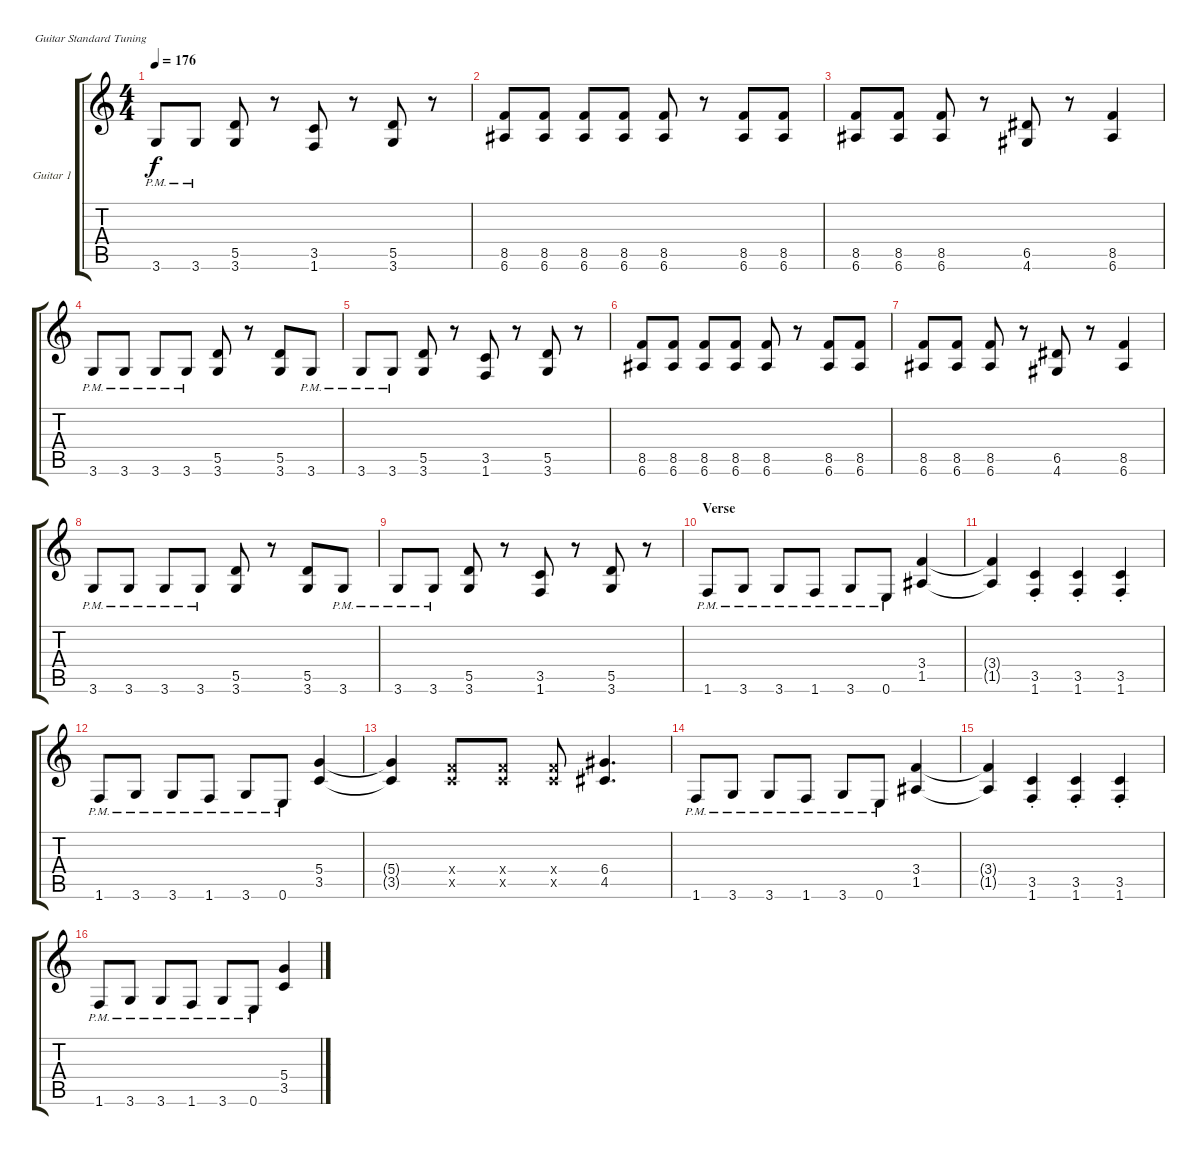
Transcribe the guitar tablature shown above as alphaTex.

\bracketExtendMode groupsimilarinstruments
\firstSystemTrackNameOrientation horizontal
\otherSystemsTrackNameOrientation horizontal
\track ("Guitar 1" "Guitar 1") {instrument distortionguitar}
\staff {score tabs}
\tuning (E4 B3 G3 D3 A2 E2)
\ts (4 4)
\tempo 176
\clef g2
\ks c
3.6{pm}.8{dy f} 3.6{pm}.8 (5.5 3.6).8 r.8 (3.5 1.6).8 r.8 (5.5 3.6).8 r.8 |
(8.5 6.6).8 (8.5 6.6).8 (8.5 6.6).8 (8.5 6.6).8 (8.5 6.6).8 r.8 (8.5 6.6).8 (8.5 6.6).8 |
(8.5 6.6).8 (8.5 6.6).8 (8.5 6.6).8 r.8 (6.5 4.6).8 r.8 (8.5 6.6).4 |
3.6{pm}.8 3.6{pm}.8 3.6{pm}.8 3.6{pm}.8 (5.5 3.6).8 r.8 (5.5 3.6).8 3.6{pm}.8 |
3.6{pm}.8 3.6{pm}.8 (5.5 3.6).8 r.8 (3.5 1.6).8 r.8 (5.5 3.6).8 r.8 |
(8.5 6.6).8 (8.5 6.6).8 (8.5 6.6).8 (8.5 6.6).8 (8.5 6.6).8 r.8 (8.5 6.6).8 (8.5 6.6).8 |
(8.5 6.6).8 (8.5 6.6).8 (8.5 6.6).8 r.8 (6.5 4.6).8 r.8 (8.5 6.6).4 |
3.6{pm}.8 3.6{pm}.8 3.6{pm}.8 3.6{pm}.8 (5.5 3.6).8 r.8 (5.5 3.6).8 3.6{pm}.8 |
3.6{pm}.8 3.6{pm}.8 (5.5 3.6).8 r.8 (3.5 1.6).8 r.8 (5.5 3.6).8 r.8 |
\section ("" "Verse")
1.6{pm}.8 3.6{pm}.8 3.6{pm}.8 1.6{pm}.8 3.6{pm}.8 0.6{pm}.8 (3.4 1.5).4 |
(3.4{t} 1.5{t}).4 (3.5{st} 1.6{st}).4 (3.5{st} 1.6{st}).4 (3.5{st} 1.6{st}).4 |
1.6{pm}.8 3.6{pm}.8 3.6{pm}.8 1.6{pm}.8 3.6{pm}.8 0.6{pm}.8 (5.4 3.5).4 |
(5.4{t} 3.5{t}).4 (3.4{x} 3.5{x}).8 (3.4{x} 3.5{x}).8 (3.4{x} 3.5{x}).8 (6.4 4.5).4{d} |
1.6{pm}.8 3.6{pm}.8 3.6{pm}.8 1.6{pm}.8 3.6{pm}.8 0.6{pm}.8 (3.4 1.5).4 |
(3.4{t} 1.5{t}).4 (3.5{st} 1.6{st}).4 (3.5{st} 1.6{st}).4 (3.5{st} 1.6{st}).4 |
1.6{pm}.8 3.6{pm}.8 3.6{pm}.8 1.6{pm}.8 3.6{pm}.8 0.6{pm}.8 (5.4 3.5).4
